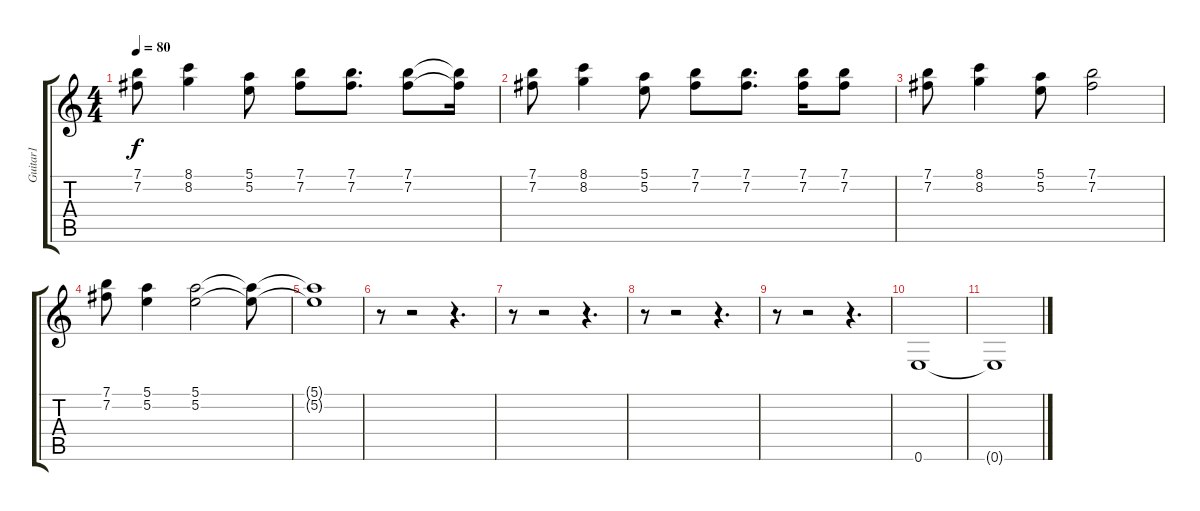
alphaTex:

\track ("Guitar1" "Guitar1") {instrument distortionguitar}
\staff {score tabs}
\tuning (E4 B3 G3 D3 A2 E2) {hide}
\ts (4 4)
\tempo 80
\clef g2
\ks c
(7.1 7.2).8{dy f} (8.1 8.2).4 (5.1 5.2).8 (7.1 7.2).8 (7.1 7.2).8{d} (7.1 7.2).8 (7.1{t} 7.2{t}).16 |
(7.1 7.2).8 (8.1 8.2).4 (5.1 5.2).8 (7.1 7.2).8 (7.1 7.2).8{d} (7.1 7.2).16 (7.1 7.2).8 |
(7.1 7.2).8 (8.1 8.2).4 (5.1 5.2).8 (7.1 7.2).2 |
(7.1 7.2).8 (5.1 5.2).4 (5.1 5.2).2 (5.1{t} 5.2{t}).8 |
(5.1{t} 5.2{t}).1 |
r.8 r.2 r.4{d} |
r.8 r.2 r.4{d} |
r.8 r.2 r.4{d} |
r.8 r.2 r.4{d} |
0.6.1 |
0.6{t}.1
